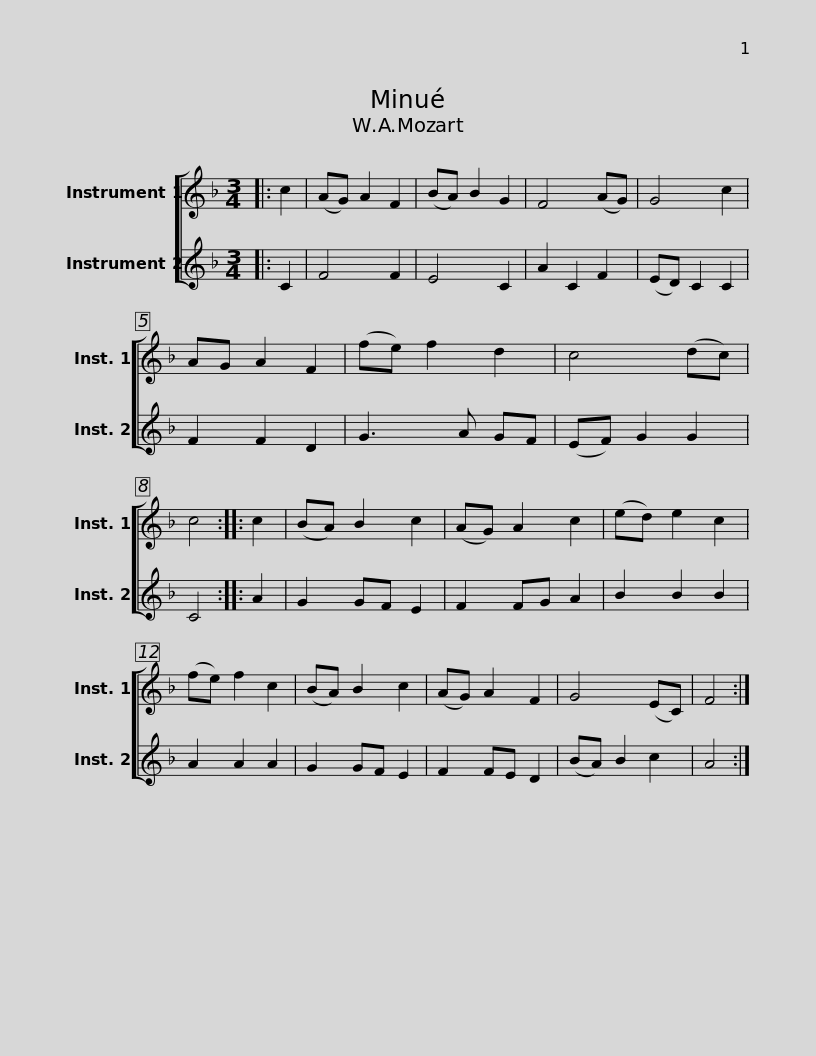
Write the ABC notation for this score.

X:1
%%score [ 1 2 ]
L:1/8
M:3/4
I:linebreak $
K:F
V:1 treble
V:2 treble
V:1
|: c2 | (AG) A2 F2 | (BA) B2 G2 | F4 (AG) | G4 c2 | %5
 AG A2 F2 | (fe) f2 d2 | c4 (dc) | c4 ::$ c2 | %10
 (BA) B2 c2 | (AG) A2 c2 | (ed) e2 c2 | (fe) f2 c2 | (BA) B2 c2 | %15
 (AG) A2 F2 | G4 (EC) | F4 :| %18
V:2
|: C2 | F4 F2 | E4 C2 | A2 C2 F2 | (ED) C2 C2 | %5
 F2 F2 D2 | G3 A GF | (EF) G2 G2 | C4 ::$ A2 | %10
 G2 GF E2 | F2 FG A2 | B2 B2 B2 | A2 A2 A2 | G2 GF E2 | %15
 F2 FE D2 | (BA) B2 c2 | A4 :| %18
